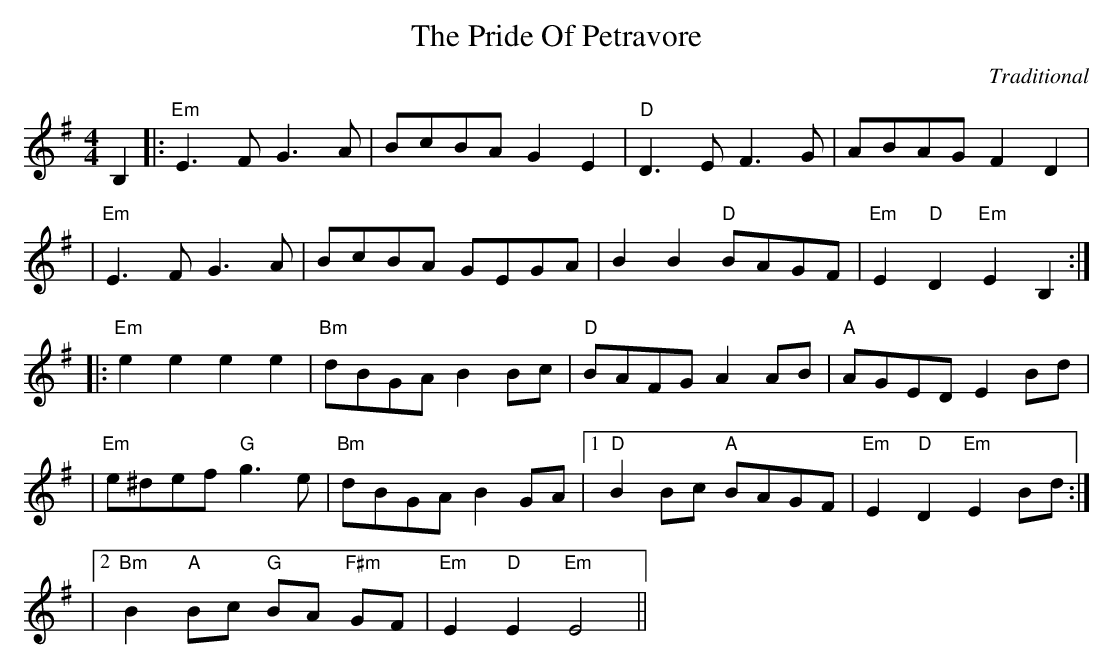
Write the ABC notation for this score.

X:1
T:The Pride Of Petravore
C:Traditional
L:1/8
M:4/4
K:Emin
B,2 |: "Em" E3 F G3 A | BcBA G2 E2 | "D" D3 E F3 G | ABAG F2 D2 |$
    | "Em" E3 F G3 A | BcBA GEGA | B2 B2 "D" BAGF | "Em" E2 "D" D2 "Em" E2 B,2 :|$
    |: "Em" e2 e2 e2 e2 | "Bm" dBGA B2 Bc | "D" BAFG A2 AB | "A" AGED E2 Bd |$
    | "Em" e^def "G" g3 e | "Bm" dBGA B2 GA |1 "D" B2 Bc "A" BAGF | "Em" E2 "D" D2 "Em" E2 Bd :|$
    |2 "Bm" B2 "A" Bc "G" BA "F#m" GF | "Em" E2 "D" E2 "Em" E4 ||
